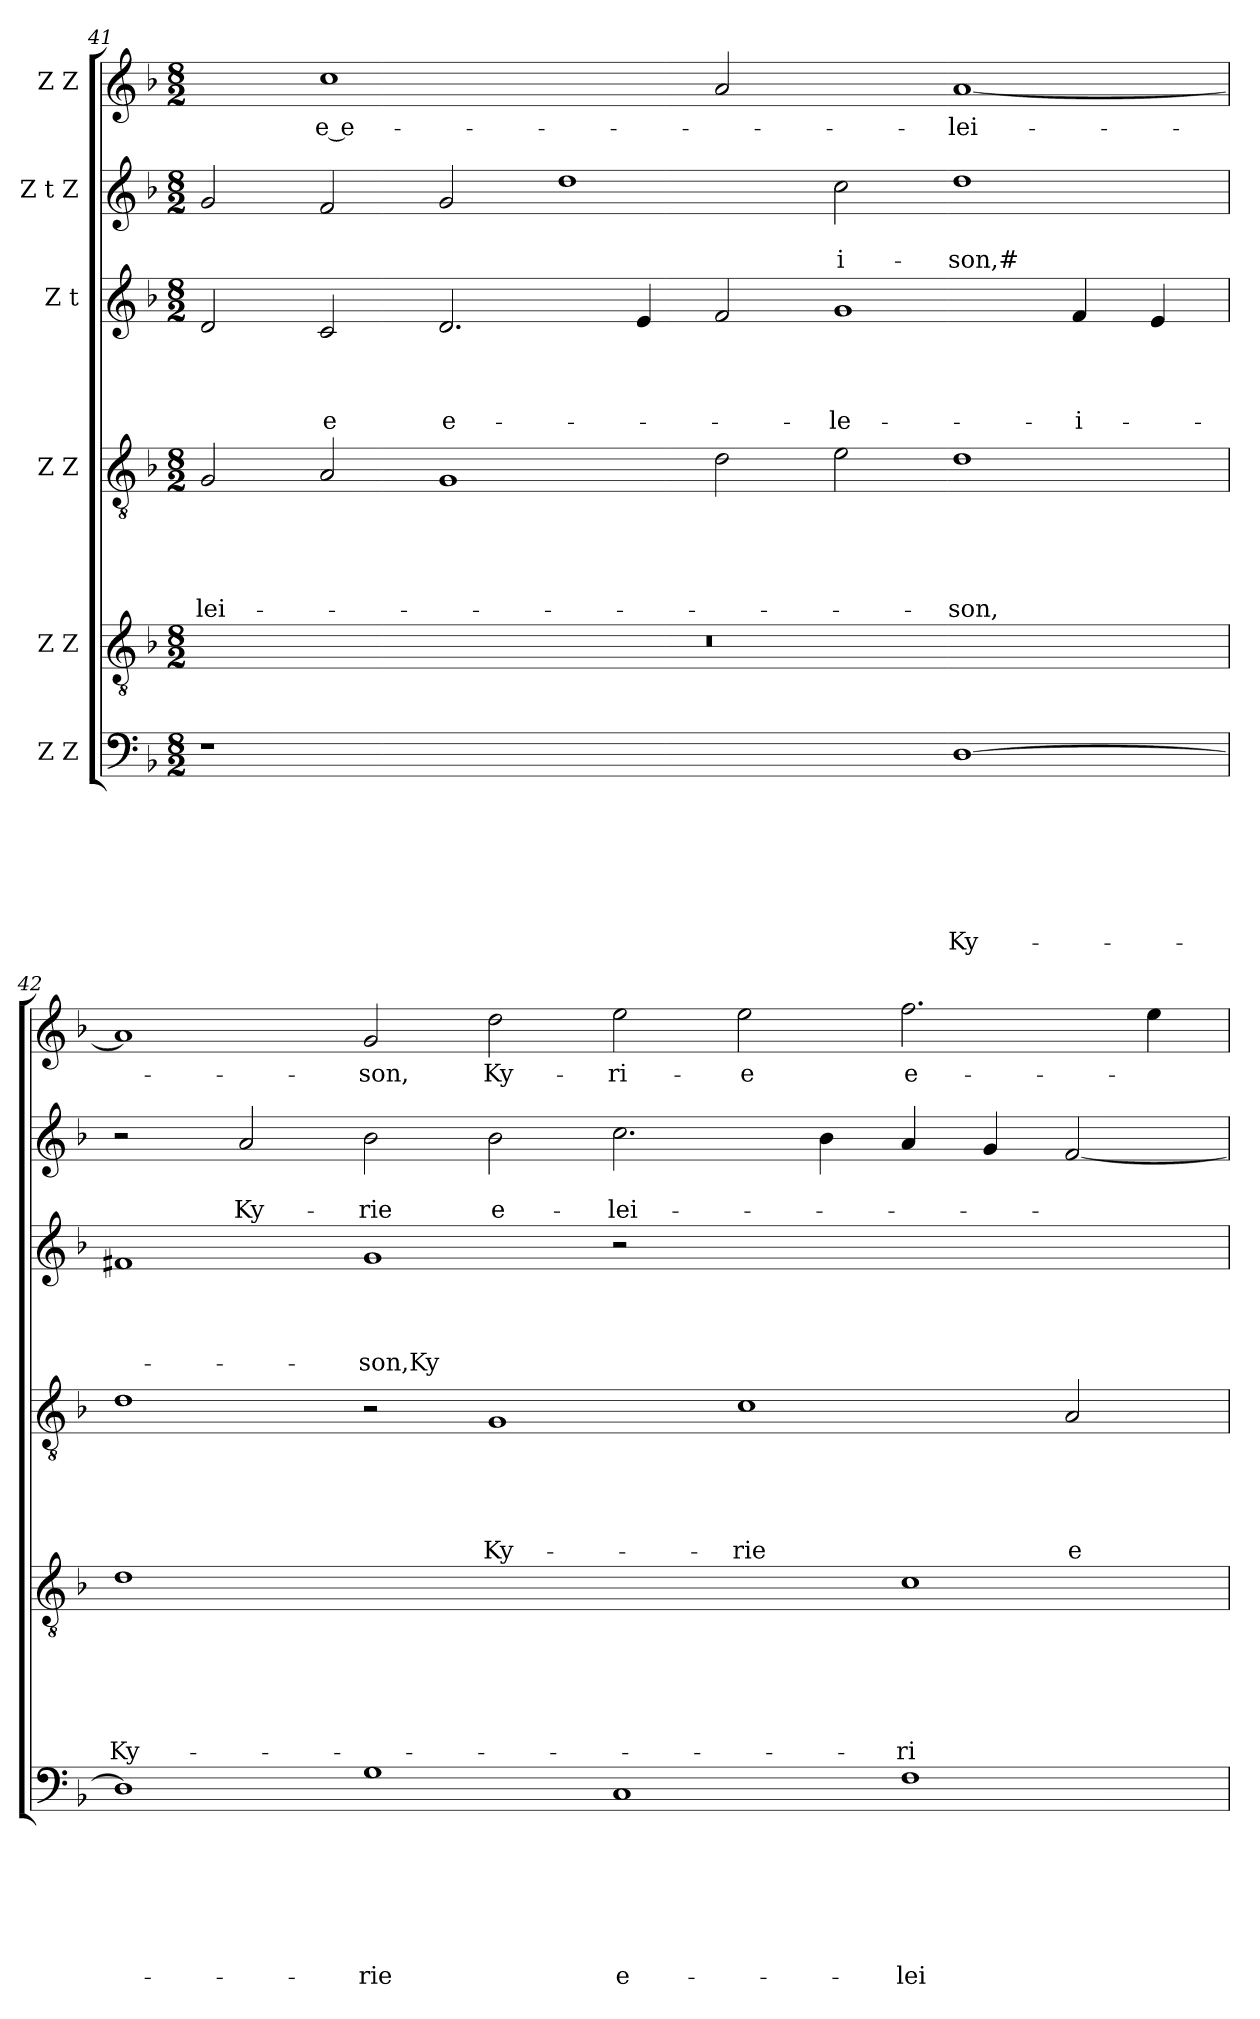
**kern	**text	**text	**text	**text	**text	**text	**text	**kern	**text	**text	**text	**text	**text	**text	**kern	**text	**text	**text	**text	**text	**kern	**text	**text	**text	**text	**kern	**text	**text	**kern	**text
*part6	*part6	*part6	*part6	*part6	*part6	*part6	*part6	*part5	*part5	*part5	*part5	*part5	*part5	*part5	*part4	*part4	*part4	*part4	*part4	*part4	*part3	*part3	*part3	*part3	*part3	*part2	*part2	*part2	*part1	*part1
*staff6	*staff6	*staff6	*staff6	*staff6	*staff6	*staff6	*staff6	*staff5	*staff5	*staff5	*staff5	*staff5	*staff5	*staff5	*staff4	*staff4	*staff4	*staff4	*staff4	*staff4	*staff3	*staff3	*staff3	*staff3	*staff3	*staff2	*staff2	*staff2	*staff1	*staff1
*I"Z Z	*	*	*	*	*	*	*	*I"Z Z	*	*	*	*	*	*	*I"Z Z	*	*	*	*	*	*I"Z t	*	*	*	*	*I"Z t Z	*	*	*I"Z Z	*
*clefF4	*	*	*	*	*	*	*	*clefGv2	*	*	*	*	*	*	*clefGv2	*	*	*	*	*	*clefG2	*	*	*	*	*clefG2	*	*	*clefG2	*
*k[b-]	*	*	*	*	*	*	*	*k[b-]	*	*	*	*	*	*	*k[b-]	*	*	*	*	*	*k[b-]	*	*	*	*	*k[b-]	*	*	*k[b-]	*
*F:	*	*	*	*	*	*	*	*F:	*	*	*	*	*	*	*F:	*	*	*	*	*	*F:	*	*	*	*	*F:	*	*	*F:	*
*M8/2	*	*	*	*	*	*	*	*M8/2	*	*	*	*	*	*	*M8/2	*	*	*	*	*	*M8/2	*	*	*	*	*M8/2	*	*	*M8/2	*
=41	=41	=41	=41	=41	=41	=41	=41	=41	=41	=41	=41	=41	=41	=41	=41	=41	=41	=41	=41	=41	=41	=41	=41	=41	=41	=41	=41	=41	=41	=41
!	!	!	!	!	!	!	!	!	!	!	!	!	!	!	!	!	!	!	!	!LO:LY:b	!	!	!	!	!	!	!	!	!	!
1r	.	.	.	.	.	.	.	00r	.	.	.	.	.	.	2G/	.	.	.	.	-lei-	2d/	.	.	.	.	2g/	.	.	2ryy	.
!	!	!	!	!	!	!	!	!	!	!	!	!	!	!	!	!	!	!	!	!	!	!	!	!	!LO:LY:b	!	!	!	!	!LO:LY:b:rj
.	.	.	.	.	.	.	.	.	.	.	.	.	.	.	2A/	.	.	.	.	.	2c/	.	.	.	-e	2f/	.	.	1cc	-e e-
!	!	!	!	!	!	!	!	!	!	!	!	!	!	!	!	!	!	!	!	!	!	!	!	!	!LO:LY:b	!	!	!	!	!
0ryy	.	.	.	.	.	.	.	.	.	.	.	.	.	.	1G	.	.	.	.	.	2.d/	.	.	.	e-	2g/	.	.	.	.
.	.	.	.	.	.	.	.	.	.	.	.	.	.	.	.	.	.	.	.	.	.	.	.	.	.	1dd	.	.	2ryy	.
.	.	.	.	.	.	.	.	.	.	.	.	.	.	.	.	.	.	.	.	.	4e/	.	.	.	.	.	.	.	.	.
.	.	.	.	.	.	.	.	.	.	.	.	.	.	.	2d\	.	.	.	.	.	2f/	.	.	.	.	.	.	.	2a/	.
!	!	!	!	!	!	!	!	!	!	!	!	!	!	!	!	!	!	!	!	!	!	!	!	!	!LO:LY:b	!	!	!LO:LY:b	!	!
.	.	.	.	.	.	.	.	.	.	.	.	.	.	.	2e\	.	.	.	.	.	1g	.	.	.	-le-	2cc\	.	-i-	2ryy	.
!	!	!	!	!	!	!	!LO:LY:b	!	!	!	!	!	!	!	!	!	!	!	!	!LO:LY:b	!	!	!	!	!	!	!	!LO:LY:b	!	!LO:LY:b
[>1D	.	.	.	.	.	.	Ky-	.	.	.	.	.	.	.	1d	.	.	.	.	-son,	.	.	.	.	.	1dd	.	-son,#	[>1a	-lei-
!	!	!	!	!	!	!	!	!	!	!	!	!	!	!	!	!	!	!	!	!	!	!	!	!	!LO:LY:b	!	!	!	!	!
.	.	.	.	.	.	.	.	.	.	.	.	.	.	.	.	.	.	.	.	.	4f/	.	.	.	-i-	.	.	.	.	.
.	.	.	.	.	.	.	.	.	.	.	.	.	.	.	.	.	.	.	.	.	4e/	.	.	.	.	.	.	.	.	.
!!LO:PB:g=z
=42	=42	=42	=42	=42	=42	=42	=42	=42	=42	=42	=42	=42	=42	=42	=42	=42	=42	=42	=42	=42	=42	=42	=42	=42	=42	=42	=42	=42	=42	=42
!	!	!	!	!	!	!	!	!	!	!	!	!	!	!LO:LY:b	!	!	!	!	!	!	!	!	!	!	!	!	!	!	!	!
1D]	.	.	.	.	.	.	.	1d	.	.	.	.	.	Ky-	1d	.	.	.	.	.	1f#	.	.	.	.	2r	.	.	1a]	.
!	!	!	!	!	!	!	!	!	!	!	!	!	!	!	!	!	!	!	!	!	!	!	!	!	!	!	!	!LO:LY:b	!	!
.	.	.	.	.	.	.	.	.	.	.	.	.	.	.	.	.	.	.	.	.	.	.	.	.	.	2a/	.	Ky-	.	.
!	!	!	!	!	!	!	!LO:LY:b:rj	!	!	!	!	!	!	!	!	!	!	!	!	!	!	!	!	!	!LO:LY:b	!	!	!LO:LY:b	!	!LO:LY:b
1G	.	.	.	.	.	.	-rie	0ryy	.	.	.	.	.	.	2r	.	.	.	.	.	1g	.	.	.	-son,Ky-	2b-\	.	-rie	2g/	-son,
!	!	!	!	!	!	!	!	!	!	!	!	!	!	!	!	!	!	!	!	!LO:LY:b	!	!	!	!	!	!	!	!LO:LY:b:rj	!	!LO:LY:b
.	.	.	.	.	.	.	.	.	.	.	.	.	.	.	1G	.	.	.	.	Ky-	.	.	.	.	.	2b-\	.	e-	2dd\	Ky-
!	!	!	!	!	!	!	!LO:LY:b:rj	!	!	!	!	!	!	!	!	!	!	!	!	!	!	!	!	!	!	!	!	!LO:LY:b	!	!LO:LY:b
1C	.	.	.	.	.	.	e-	.	.	.	.	.	.	.	.	.	.	.	.	.	2r	.	.	.	.	2.cc\	.	-lei-	2ee\	-ri-
!	!	!	!	!	!	!	!	!	!	!	!	!	!	!	!	!	!	!	!	!LO:LY:b	!	!	!	!	!	!	!	!	!	!LO:LY:b
.	.	.	.	.	.	.	.	.	.	.	.	.	.	.	1c	.	.	.	.	-rie	1.ryy	.	.	.	.	.	.	.	2ee\	-e
.	.	.	.	.	.	.	.	.	.	.	.	.	.	.	.	.	.	.	.	.	.	.	.	.	.	4b-\	.	.	.	.
!	!	!	!	!	!	!	!LO:LY:b	!	!	!	!	!	!	!LO:LY:b:rj	!	!	!	!	!	!	!	!	!	!	!	!	!	!	!	!LO:LY:b
1F	.	.	.	.	.	.	-lei-	1c	.	.	.	.	.	-ri-	.	.	.	.	.	.	.	.	.	.	.	4a/	.	.	2.ff\	e-
.	.	.	.	.	.	.	.	.	.	.	.	.	.	.	.	.	.	.	.	.	.	.	.	.	.	4g/	.	.	.	.
!	!	!	!	!	!	!	!	!	!	!	!	!	!	!	!	!	!	!	!	!LO:LY:b	!	!	!	!	!	!	!	!	!	!
.	.	.	.	.	.	.	.	.	.	.	.	.	.	.	2A/	.	.	.	.	e-	.	.	.	.	.	[<2f/	.	.	.	.
.	.	.	.	.	.	.	.	.	.	.	.	.	.	.	.	.	.	.	.	.	.	.	.	.	.	.	.	.	4ee\	.
=	=	=	=	=	=	=	=	=	=	=	=	=	=	=	=	=	=	=	=	=	=	=	=	=	=	=	=	=	=	=
*-	*-	*-	*-	*-	*-	*-	*-	*-	*-	*-	*-	*-	*-	*-	*-	*-	*-	*-	*-	*-	*-	*-	*-	*-	*-	*-	*-	*-	*-	*-
